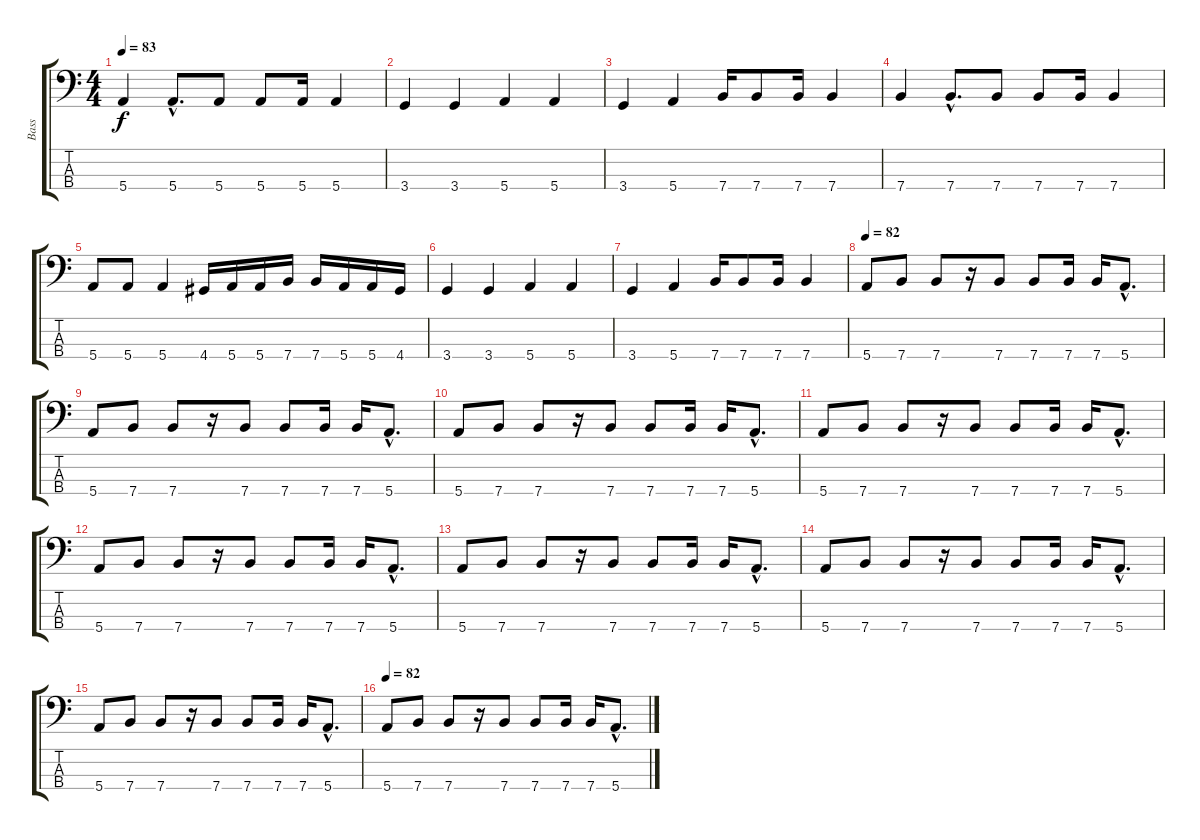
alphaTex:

\track ("Bass" "Bass") {instrument electricbasspick}
\staff {score tabs}
\tuning (G2 D2 A1 E1) {hide}
\ts (4 4)
\tempo 83
\clef f4
\ks c
5.4.4{dy f} 5.4{hac}.8{d} 5.4.8 5.4.8 5.4.16 5.4.4 |
3.4.4 3.4.4 5.4.4 5.4.4 |
3.4.4 5.4.4 7.4.16 7.4.8 7.4.16 7.4.4 |
7.4.4 7.4{hac}.8{d} 7.4.8 7.4.8 7.4.16 7.4.4 |
5.4.8 5.4.8 5.4.4 4.4.16 5.4.16 5.4.16 7.4.16 7.4.16 5.4.16 5.4.16 4.4.16 |
3.4.4 3.4.4 5.4.4 5.4.4 |
3.4.4 5.4.4 7.4.16 7.4.8 7.4.16 7.4.4 |
\tempo 82
5.4.8 7.4.8 7.4.8 r.16 7.4.8 7.4.8 7.4.16 7.4.16 5.4{hac}.8{d} |
5.4.8 7.4.8 7.4.8 r.16 7.4.8 7.4.8 7.4.16 7.4.16 5.4{hac}.8{d} |
5.4.8 7.4.8 7.4.8 r.16 7.4.8 7.4.8 7.4.16 7.4.16 5.4{hac}.8{d} |
5.4.8 7.4.8 7.4.8 r.16 7.4.8 7.4.8 7.4.16 7.4.16 5.4{hac}.8{d} |
5.4.8 7.4.8 7.4.8 r.16 7.4.8 7.4.8 7.4.16 7.4.16 5.4{hac}.8{d} |
5.4.8 7.4.8 7.4.8 r.16 7.4.8 7.4.8 7.4.16 7.4.16 5.4{hac}.8{d} |
5.4.8 7.4.8 7.4.8 r.16 7.4.8 7.4.8 7.4.16 7.4.16 5.4{hac}.8{d} |
5.4.8 7.4.8 7.4.8 r.16 7.4.8 7.4.8 7.4.16 7.4.16 5.4{hac}.8{d} |
\tempo 82
5.4.8 7.4.8 7.4.8 r.16 7.4.8 7.4.8 7.4.16 7.4.16 5.4{hac}.8{d}
